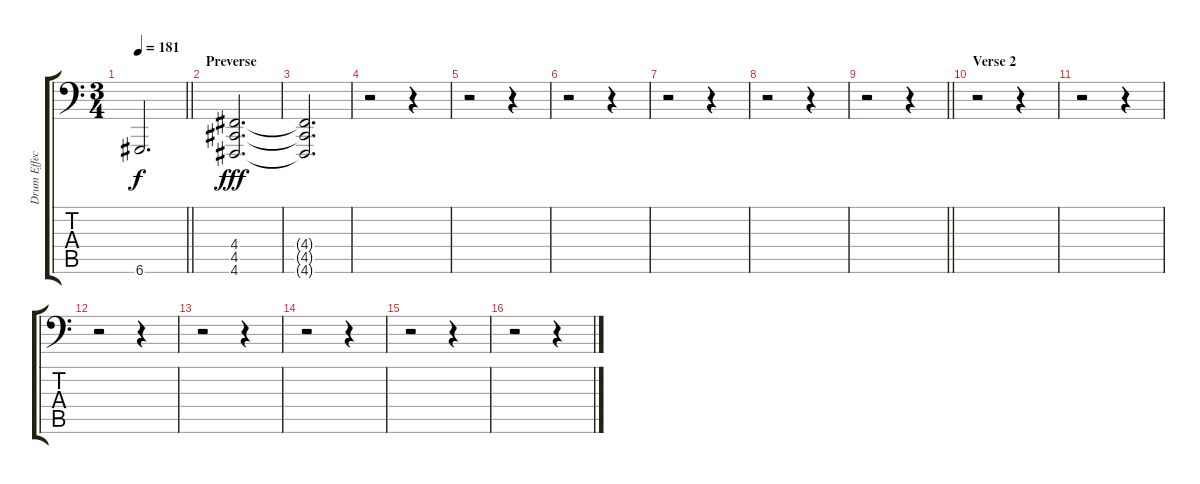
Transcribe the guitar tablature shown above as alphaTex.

\track ("Drum Effect/Synth" "Drum Effec") {instrument gunshot}
\staff {score tabs}
\tuning (E3 B2 G2 D2 A1 D1) {hide}
\ts (3 4)
\tempo 181
\clef f4
\barLineRight lightlight
\ks c
6.6.2{d dy f} |
\section ("" "Preverse")
(4.4 4.5 4.6).2{d dy fff} |
(4.4{t} 4.5{t} 4.6{t}).2{d} |
r.2 r.4 |
r.2 r.4 |
r.2 r.4 |
r.2 r.4 |
r.2 r.4 |
\barLineRight lightlight
r.2 r.4 |
\section ("" "Verse 2")
r.2 r.4 |
r.2 r.4 |
r.2 r.4 |
r.2 r.4 |
r.2 r.4 |
r.2 r.4 |
r.2 r.4
